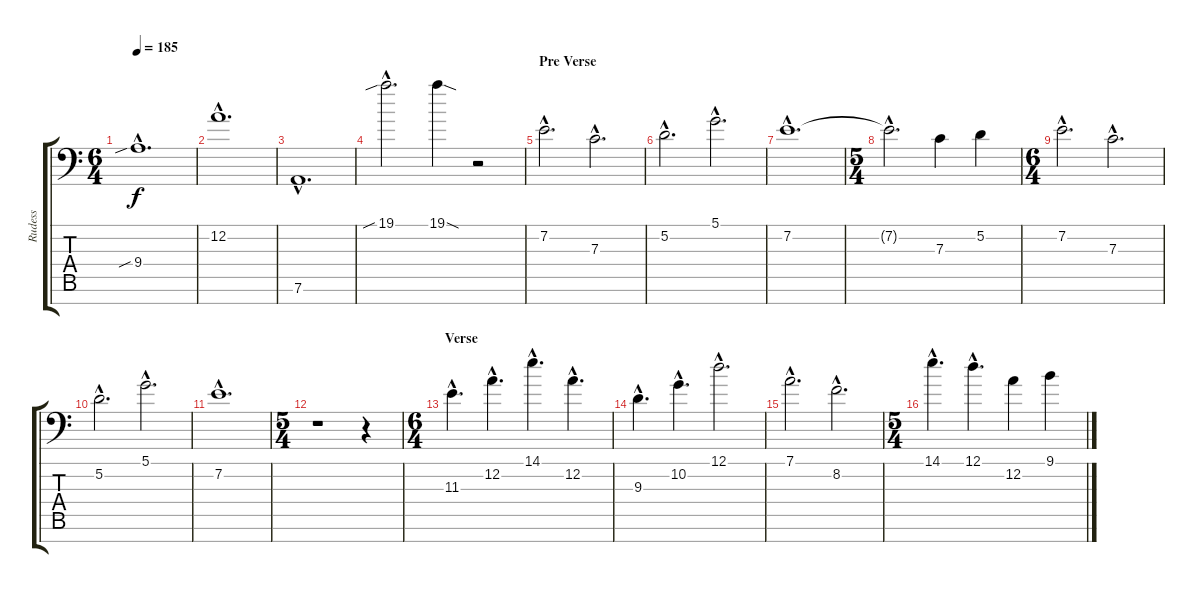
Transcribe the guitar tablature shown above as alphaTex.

\track ("Rudess" "Rudess") {instrument lead1square}
\staff {score tabs}
\tuning (D4 A3 F3 C3 G2 D2 C-1) {hide}
\ts (6 4)
\tempo 185
\clef f4
\ks c
9.4{sib hac}.1{d dy f} |
12.2{hac}.1{d} |
7.6{hac}.1{d} |
19.1{sib hac}.2{d} 19.1{sod}.4 r.2 |
\section ("" "Pre Verse ")
7.2{hac}.2{d instrument brightacousticpiano} 7.3{hac}.2{d} |
5.2{hac}.2{d} 5.1{hac}.2{d} |
7.2{hac}.1{d} |
\ts (5 4)
7.2{hac t}.2{d} 7.3.4 5.2.4 |
\ts (6 4)
7.2{hac}.2{d instrument brightacousticpiano} 7.3{hac}.2{d} |
5.2{hac}.2{d} 5.1{hac}.2{d} |
7.2{hac}.1{d} |
\ts (5 4)
r.1 r.4 |
\ts (6 4)
\section ("" "Verse ")
11.3{hac}.4{d instrument brightacousticpiano} 12.2{hac}.4{d} 14.1{hac}.4{d} 12.2{hac}.4{d} |
9.3{hac}.4{d} 10.2{hac}.4{d} 12.1{hac}.2{d} |
7.1{hac}.2{d} 8.2{hac}.2{d} |
\ts (5 4)
14.1{hac}.4{d} 12.1{hac}.4{d} 12.2.4 9.1.4
